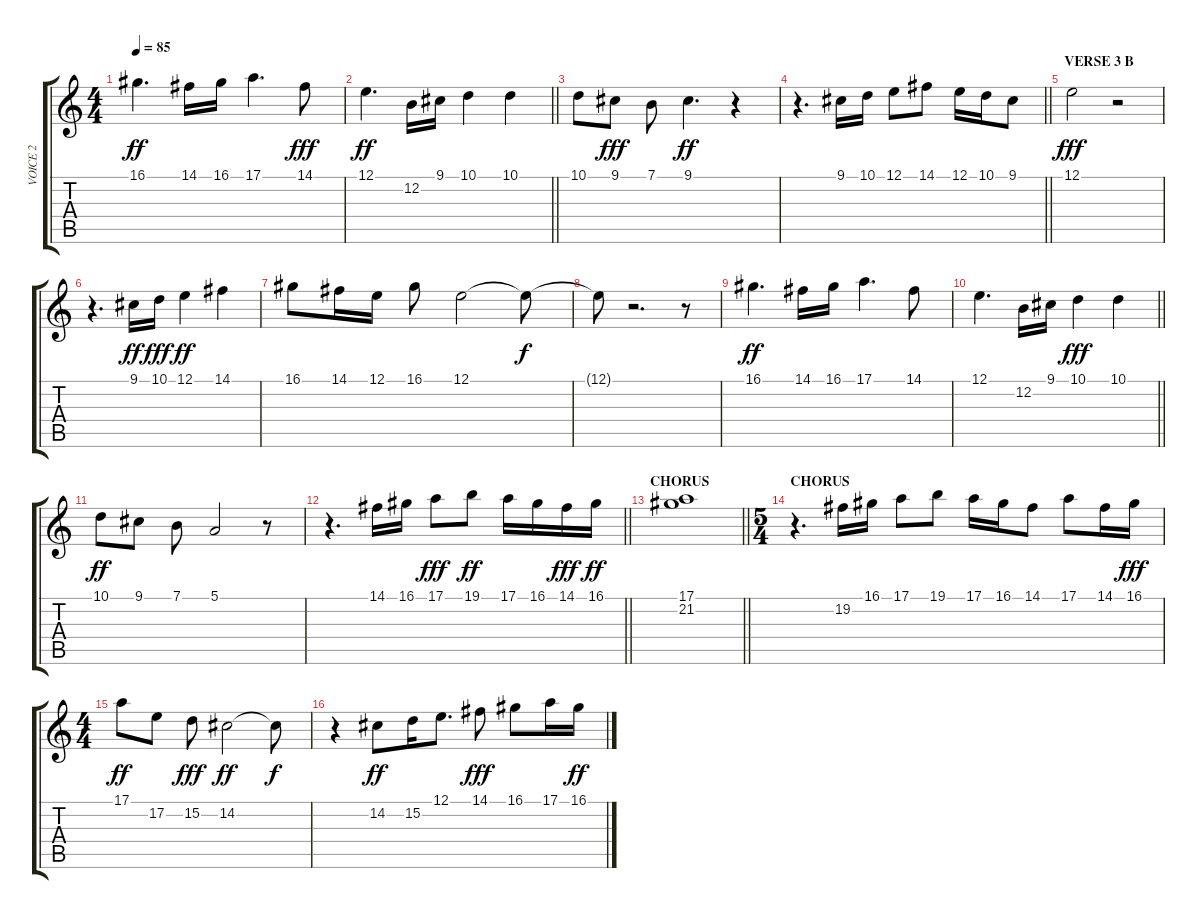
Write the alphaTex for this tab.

\track ("VOICE 2" "VOICE 2") {instrument piccolo}
\staff {score tabs}
\tuning (E4 B3 G3 D3 A2 E2) {hide}
\ts (4 4)
\tempo 85
\clef g2
\ks c
16.1.4{d dy ff} 14.1.16 16.1.16 17.1.4{d} 14.1.8{dy fff} |
\barLineRight lightlight
12.1.4{d dy ff} 12.2.16 9.1.16 10.1.4 10.1.4 |
10.1.8 9.1.8{dy fff} 7.1.8 9.1.4{d dy ff} r.4 |
\barLineRight lightlight
r.4{d} 9.1.16 10.1.16 12.1.8 14.1.8 12.1.16 10.1.16 9.1.8 |
\section ("" "VERSE 3 B")
12.1.2{dy fff} r.2 |
r.4{d} 9.1.16{dy ff} 10.1.16{dy fff} 12.1.4{dy ff} 14.1.4 |
16.1.8 14.1.16 12.1.16 16.1.8 12.1.2 12.1{t}.8{dy f} |
12.1{t}.8 r.2{d} r.8 |
16.1.4{d dy ff} 14.1.16 16.1.16 17.1.4{d} 14.1.8 |
\barLineRight lightlight
12.1.4{d} 12.2.16 9.1.16 10.1.4{dy fff} 10.1.4 |
10.1.8{dy ff} 9.1.8 7.1.8 5.1.2 r.8 |
\barLineRight lightlight
r.4{d} 14.1.16 16.1.16 17.1.8{dy fff} 19.1.8{dy ff} 17.1.16 16.1.16 14.1.16{dy fff} 16.1.16{dy ff} |
\section ("" "CHORUS")
\barLineRight lightlight
(17.1 21.2).1 |
\ts (5 4)
\section ("" "CHORUS")
r.4{d} 19.2.16 16.1.16 17.1.8 19.1.8 17.1.16 16.1.16 14.1.8 17.1.8 14.1.16 16.1.16{dy fff} |
\ts (4 4)
17.1.8{dy ff} 17.2.8 15.2.8{dy fff} 14.2.2{dy ff} 14.2{t}.8{dy f} |
r.4 14.2.8{dy ff} 15.2.16 12.1.8{d} 14.1.8{dy fff} 16.1.8 17.1.16 16.1.16{dy ff}
